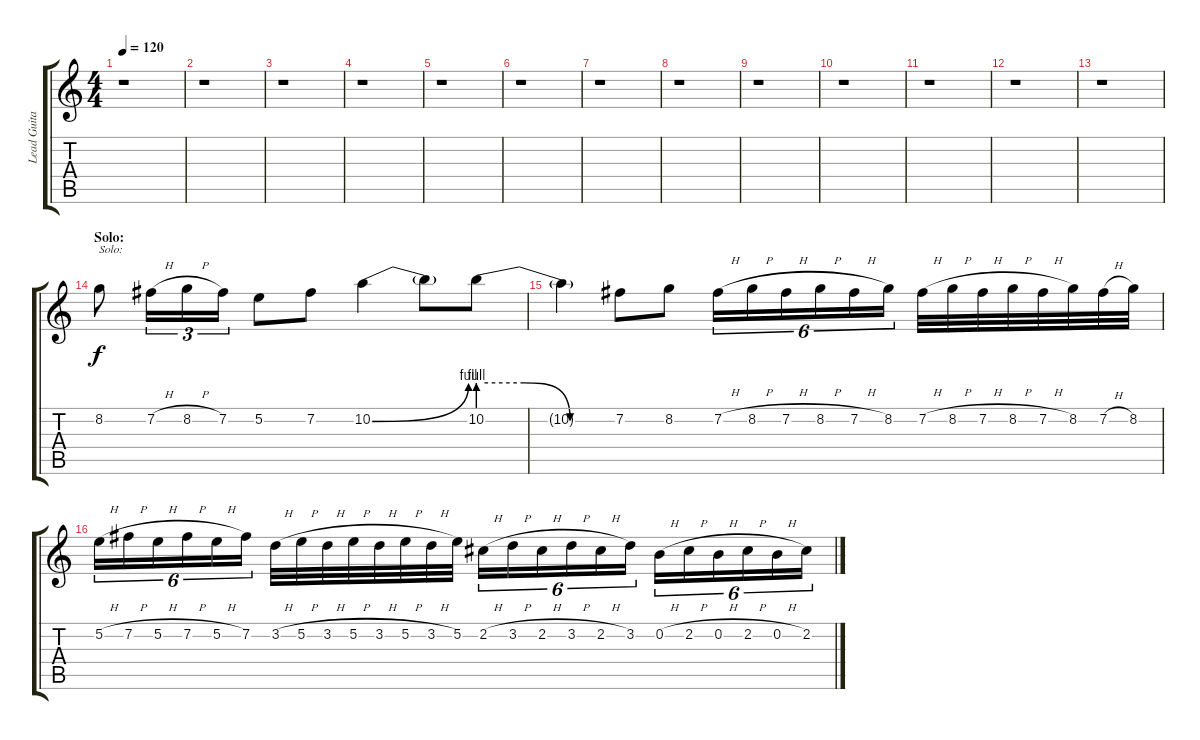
\track ("Lead Guitar Solo's" "Lead Guita") {instrument distortionguitar}
\staff {score tabs}
\tuning (E4 B3 G3 D3 A2 E2) {hide}
\ts (4 4)
\tempo 120
\clef g2
\ks c
r.1{dy f} |
r.1 |
r.1 |
r.1 |
r.1 |
r.1 |
r.1 |
r.1 |
r.1 |
r.1 |
r.1 |
r.1 |
r.1 |
\section ("" "Solo:")
8.2.8{txt "Solo:"} 7.2{h}.16{tu (3 2)} 8.2{h}.16{tu (3 2)} 7.2.16{tu (3 2)} 5.2.8 7.2.8 10.2{be (bend 0 0 60 4)}.4 10.2{t}.8 10.2{be (custom 0 4 20 4 40 0 60 0)}.8 |
10.2{t}.4 7.2.8 8.2.8 7.2{h}.16{tu (6 4)} 8.2{h}.16{tu (6 4)} 7.2{h}.16{tu (6 4)} 8.2{h}.16{tu (6 4)} 7.2{h}.16{tu (6 4)} 8.2.16{tu (6 4)} 7.2{h}.32 8.2{h}.32 7.2{h}.32 8.2{h}.32 7.2{h}.32 8.2.32 7.2{h}.32 8.2.32 |
5.2{h}.16{tu (6 4)} 7.2{h}.16{tu (6 4)} 5.2{h}.16{tu (6 4)} 7.2{h}.16{tu (6 4)} 5.2{h}.16{tu (6 4)} 7.2.16{tu (6 4)} 3.2{h}.32 5.2{h}.32 3.2{h}.32 5.2{h}.32 3.2{h}.32 5.2{h}.32 3.2{h}.32 5.2.32 2.2{h}.16{tu (6 4)} 3.2{h}.16{tu (6 4)} 2.2{h}.16{tu (6 4)} 3.2{h}.16{tu (6 4)} 2.2{h}.16{tu (6 4)} 3.2.16{tu (6 4)} 0.2{h}.16{tu (6 4)} 2.2{h}.16{tu (6 4)} 0.2{h}.16{tu (6 4)} 2.2{h}.16{tu (6 4)} 0.2{h}.16{tu (6 4)} 2.2.16{tu (6 4)}
